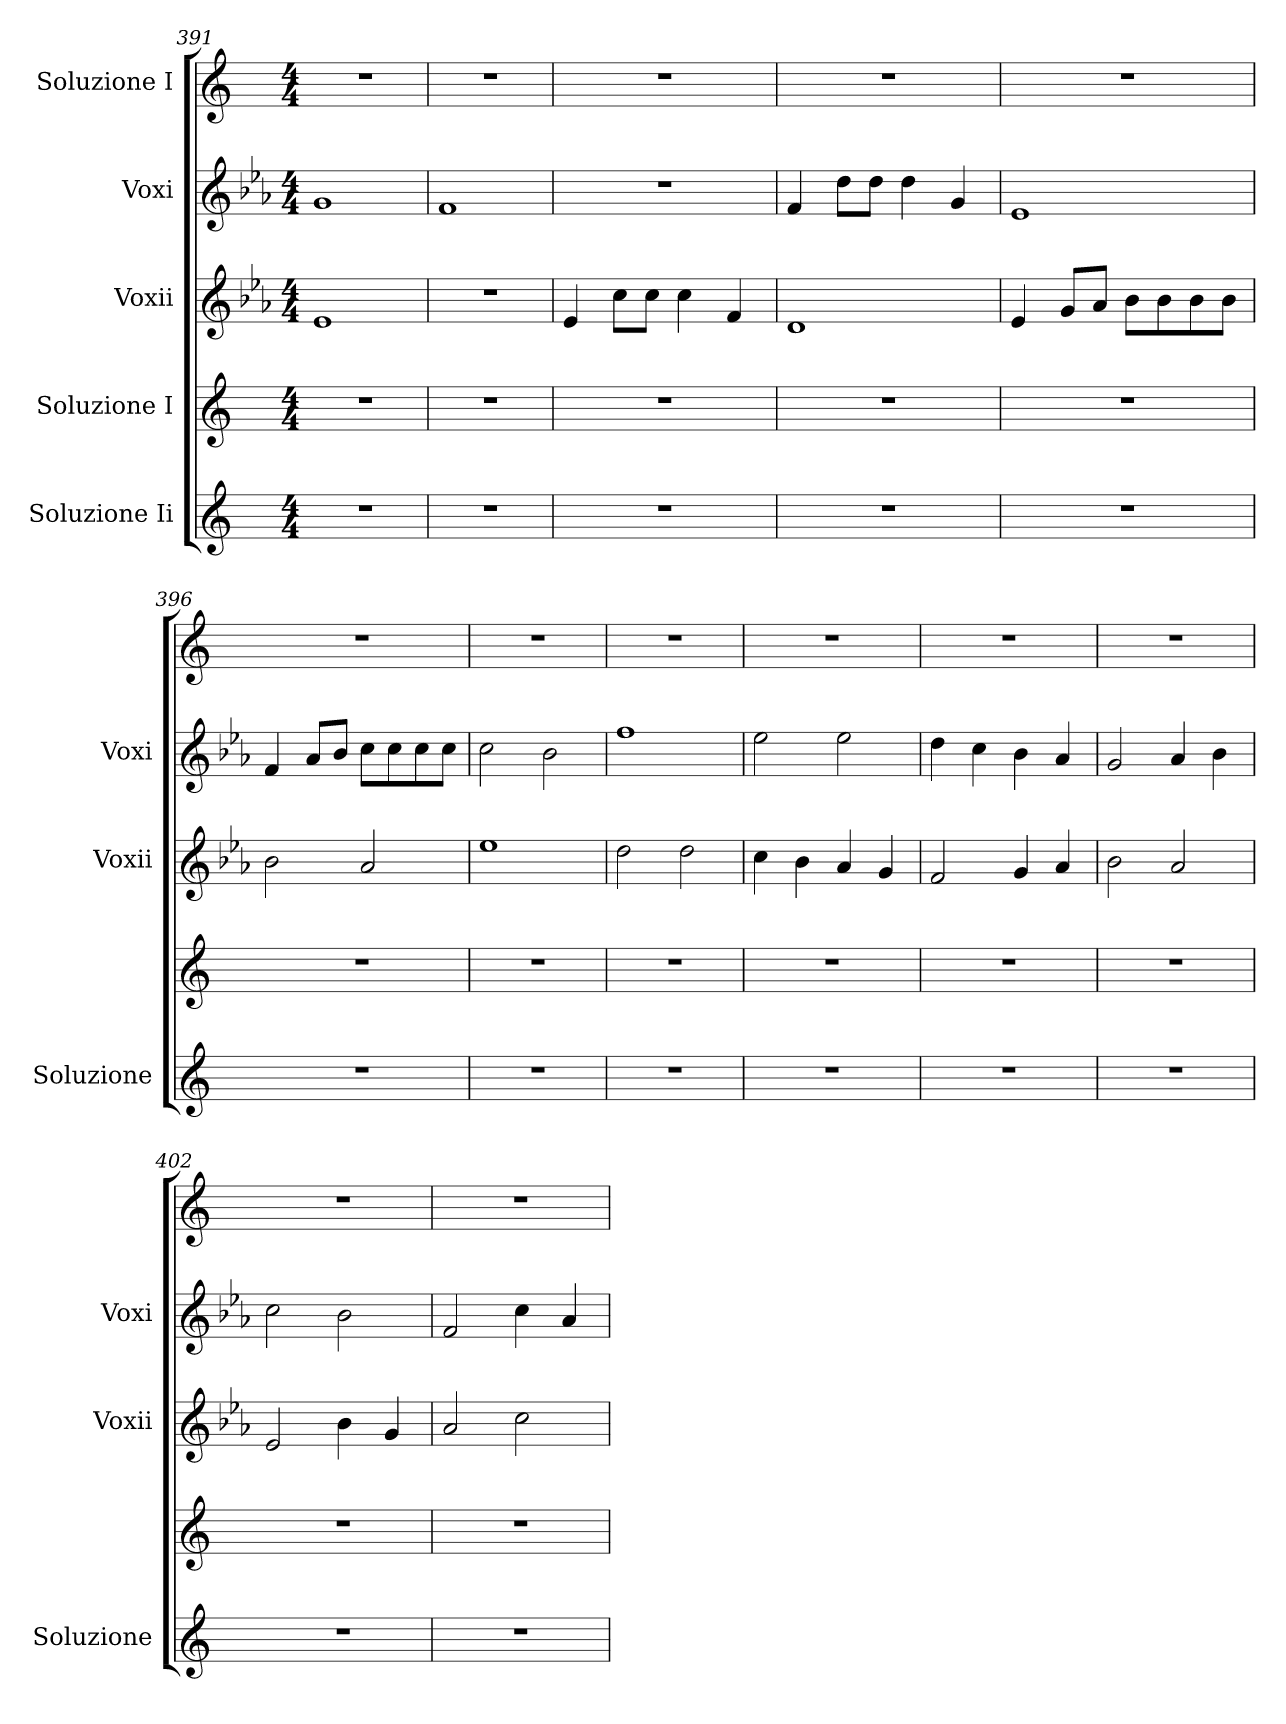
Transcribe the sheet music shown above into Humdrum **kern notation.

**kern	**kern	**kern	**kern	**kern
*part5	*part4	*part3	*part2	*part1
*staff5	*staff4	*staff3	*staff2	*staff1
*I"Soluzione Ii	*I"Soluzione I	*I"Voxii	*I"Voxi	*I"Soluzione I
*I'Soluzione	*	*I'Voxii	*I'Voxi	*
!!LO:LB:g=z
*clefG2	*clefG2	*clefG2	*clefG2	*clefG2
*k[]	*k[]	*k[b-e-a-]	*k[b-e-a-]	*k[]
*C:	*C:	*E-:	*E-:	*C:
*M4/4	*M4/4	*M4/4	*M4/4	*M4/4
=391	=391	=391	=391	=391
1r	1r	1e-	1g	1r
=392	=392	=392	=392	=392
1r	1r	1r	1f	1r
=393	=393	=393	=393	=393
1r	1r	4e-/	1r	1r
.	.	8cc\L	.	.
.	.	8cc\J	.	.
.	.	4cc\	.	.
.	.	4f/	.	.
=394	=394	=394	=394	=394
1r	1r	1d	4f/	1r
.	.	.	8dd\L	.
.	.	.	8dd\J	.
.	.	.	4dd\	.
.	.	.	4g/	.
=395	=395	=395	=395	=395
1r	1r	4e-/	1e-	1r
.	.	8g/L	.	.
.	.	8a-/J	.	.
.	.	8b-\L	.	.
.	.	8b-\	.	.
.	.	8b-\	.	.
.	.	8b-\J	.	.
=396	=396	=396	=396	=396
1r	1r	2b-\	4f/	1r
.	.	.	8a-/L	.
.	.	.	8b-/J	.
.	.	2a-/	8cc\L	.
.	.	.	8cc\	.
.	.	.	8cc\	.
.	.	.	8cc\J	.
=397	=397	=397	=397	=397
1r	1r	1ee-	2cc\	1r
.	.	.	2b-\	.
!!LO:PB:g=z
=398	=398	=398	=398	=398
1r	1r	2dd\	1ff	1r
.	.	2dd\	.	.
=399	=399	=399	=399	=399
1r	1r	4cc\	2ee-\	1r
.	.	4b-\	.	.
.	.	4a-/	2ee-\	.
.	.	4g/	.	.
=400	=400	=400	=400	=400
1r	1r	2f/	4dd\	1r
.	.	.	4cc\	.
.	.	4g/	4b-\	.
.	.	4a-/	4a-/	.
=401	=401	=401	=401	=401
1r	1r	2b-\	2g/	1r
.	.	2a-/	4a-/	.
.	.	.	4b-\	.
=402	=402	=402	=402	=402
1r	1r	2e-/	2cc\	1r
.	.	4b-\	2b-\	.
.	.	4g/	.	.
=403	=403	=403	=403	=403
1r	1r	2a-/	2f/	1r
.	.	2cc\	4cc\	.
.	.	.	4a-/	.
=	=	=	=	=
*-	*-	*-	*-	*-
